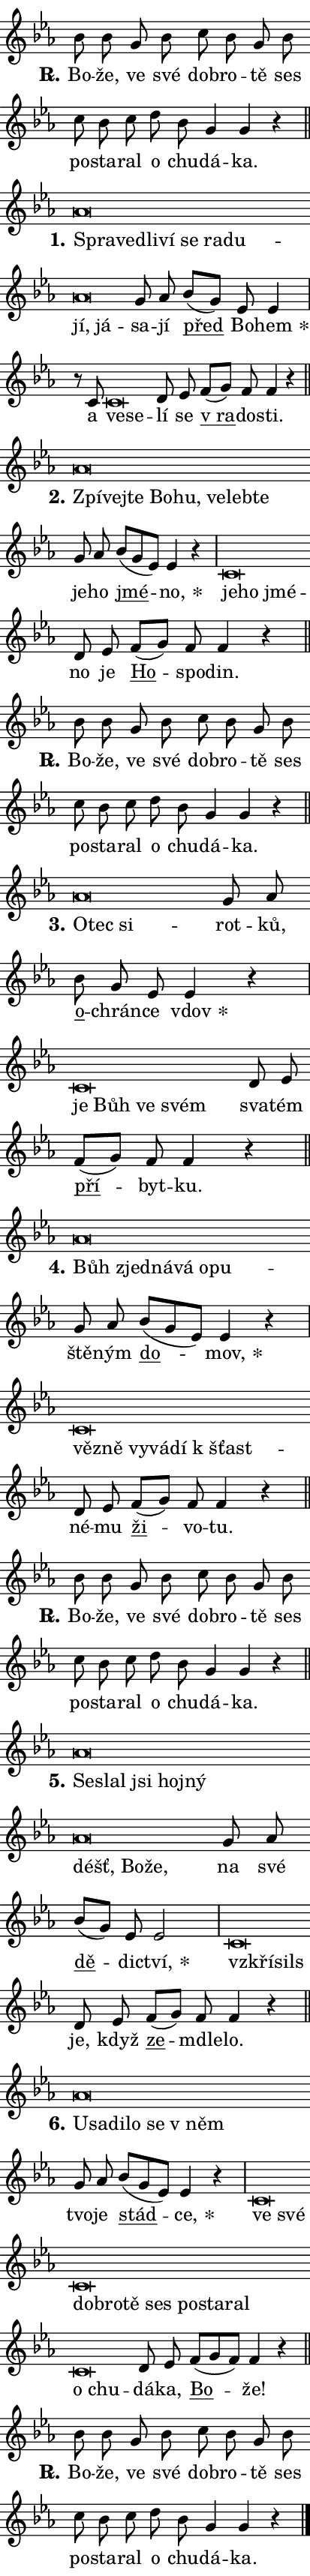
\version "2.22.1"
\header { tagline = "" }
\paper {
  indent = 0\cm
  top-margin = 0\cm
  right-margin = 0\cm
  bottom-margin = 0\cm
  left-margin = 0\cm
  paper-width = 7\cm
  page-breaking = #ly:one-page-breaking
  system-system-spacing.basic-distance = #11
  score-system-spacing.basic-distance = #11
  ragged-last = ##f
}


%% Author: Thomas Morley
%% https://lists.gnu.org/archive/html/lilypond-user/2020-05/msg00002.html
#(define (line-position grob)
"Returns position of @var[grob} in current system:
   @code{'start}, if at first time-step
   @code{'end}, if at last time-step
   @code{'middle} otherwise
"
  (let* ((col (ly:item-get-column grob))
         (ln (ly:grob-object col 'left-neighbor))
         (rn (ly:grob-object col 'right-neighbor))
         (col-to-check-left (if (ly:grob? ln) ln col))
         (col-to-check-right (if (ly:grob? rn) rn col))
         (break-dir-left
           (and
             (ly:grob-property col-to-check-left 'non-musical #f)
             (ly:item-break-dir col-to-check-left)))
         (break-dir-right
           (and
             (ly:grob-property col-to-check-right 'non-musical #f)
             (ly:item-break-dir col-to-check-right))))
        (cond ((eqv? 1 break-dir-left) 'start)
              ((eqv? -1 break-dir-right) 'end)
              (else 'middle))))

#(define (tranparent-at-line-position vctor)
  (lambda (grob)
  "Relying on @code{line-position} select the relevant enry from @var{vctor}.
Used to determine transparency,"
    (case (line-position grob)
      ((end) (not (vector-ref vctor 0)))
      ((middle) (not (vector-ref vctor 1)))
      ((start) (not (vector-ref vctor 2))))))

noteHeadBreakVisibility =
#(define-music-function (break-visibility)(vector?)
"Makes @code{NoteHead}s transparent relying on @var{break-visibility}"
#{
  \override NoteHead.transparent =
    #(tranparent-at-line-position break-visibility)
#})

#(define delete-ledgers-for-transparent-note-heads
  (lambda (grob)
    "Reads whether a @code{NoteHead} is transparent.
If so this @code{NoteHead} is removed from @code{'note-heads} from
@var{grob}, which is supposed to be @code{LedgerLineSpanner}.
As a result ledgers are not printed for this @code{NoteHead}"
    (let* ((nhds-array (ly:grob-object grob 'note-heads))
           (nhds-list
             (if (ly:grob-array? nhds-array)
                 (ly:grob-array->list nhds-array)
                 '()))
           ;; Relies on the transparent-property being done before
           ;; Staff.LedgerLineSpanner.after-line-breaking is executed.
           ;; This is fragile ...
           (to-keep
             (remove
               (lambda (nhd)
                 (ly:grob-property nhd 'transparent #f))
               nhds-list)))
      ;; TODO find a better method to iterate over grob-arrays, similiar
      ;; to filter/remove etc for lists
      ;; For now rebuilt from scratch
      (set! (ly:grob-object grob 'note-heads)  '())
      (for-each
        (lambda (nhd)
          (ly:pointer-group-interface::add-grob grob 'note-heads nhd))
        to-keep))))

hideNotes = {
  \noteHeadBreakVisibility #begin-of-line-visible
}
unHideNotes = {
  \noteHeadBreakVisibility #all-visible
}

% work-around for resetting accidentals
% https://lilypond.org/doc/v2.23/Documentation/notation/displaying-rhythms#unmetered-music
cadenzaMeasure = {
  \cadenzaOff
  \partial 1024 s1024
  \cadenzaOn
}

#(define-markup-command (accent layout props text) (markup?)
  "Underline accented syllable"
  (interpret-markup layout props
    #{\markup \override #'(offset . 4.3) \underline { #text }#}))

responsum = \markup \concat {
  "R" \hspace #-1.05 \path #0.1 #'((moveto 0 0.07) (lineto 0.9 0.8)) \hspace #0.05 "."
}

\layout {
    \context {
        \Staff
        \remove "Time_signature_engraver"
        \override LedgerLineSpanner.after-line-breaking = #delete-ledgers-for-transparent-note-heads
    }
    \context {
        \Voice {
            \override NoteHead.output-attributes = #'((class . "notehead"))
            \override Hairpin.height = #0.55
        }
    }
    \context {
        \Lyrics {
            \override StanzaNumber.output-attributes = #'((class . "stanzanumber"))
            \override LyricSpace.minimum-distance = #0.9
            \override LyricText.font-name = #"TeX Gyre Schola"
            \override LyricText.font-size = 1
            \override StanzaNumber.font-name = #"TeX Gyre Schola Bold"
            \override StanzaNumber.font-size = 1
        }
    }
}

% magnetic-lyrics.ily
%
%   written by
%     Jean Abou Samra <jean@abou-samra.fr>
%     Werner Lemberg <wl@gnu.org>
%
%   adapted by
%     Jiri Hon <jiri.hon@gmail.com>
%
% Version 2022-Apr-15

% https://www.mail-archive.com/lilypond-user@gnu.org/msg149350.html

#(define (Left_hyphen_pointer_engraver context)
   "Collect syllable-hyphen-syllable occurrences in lyrics and store
them in properties.  This engraver only looks to the left.  For
example, if the lyrics input is @code{foo -- bar}, it does the
following.

@itemize @bullet
@item
Set the @code{text} property of the @code{LyricHyphen} grob between
@q{foo} and @q{bar} to @code{foo}.

@item
Set the @code{left-hyphen} property of the @code{LyricText} grob with
text @q{foo} to the @code{LyricHyphen} grob between @q{foo} and
@q{bar}.
@end itemize

Use this auxiliary engraver in combination with the
@code{lyric-@/text::@/apply-@/magnetic-@/offset!} hook."
   (let ((hyphen #f)
         (text #f))
     (make-engraver
      (acknowledgers
       ((lyric-syllable-interface engraver grob source-engraver)
        (set! text grob)))
      (end-acknowledgers
       ((lyric-hyphen-interface engraver grob source-engraver)
        ;(when (not (grob::has-interface grob 'lyric-space-interface))
          (set! hyphen grob)));)
      ((stop-translation-timestep engraver)
       (when (and text hyphen)
         (ly:grob-set-object! text 'left-hyphen hyphen))
       (set! text #f)
       (set! hyphen #f)))))

#(define (lyric-text::apply-magnetic-offset! grob)
   "If the space between two syllables is less than the value in
property @code{LyricText@/.details@/.squash-threshold}, move the right
syllable to the left so that it gets concatenated with the left
syllable.

Use this function as a hook for
@code{LyricText@/.after-@/line-@/breaking} if the
@code{Left_@/hyphen_@/pointer_@/engraver} is active."
   (let ((hyphen (ly:grob-object grob 'left-hyphen #f)))
     (when hyphen
       (let ((left-text (ly:spanner-bound hyphen LEFT)))
         (when (grob::has-interface left-text 'lyric-syllable-interface)
           (let* ((common (ly:grob-common-refpoint grob left-text X))
                  (this-x-ext (ly:grob-extent grob common X))
                  (left-x-ext
                   (begin
                     ;; Trigger magnetism for left-text.
                     (ly:grob-property left-text 'after-line-breaking)
                     (ly:grob-extent left-text common X)))
                  ;; `delta` is the gap width between two syllables.
                  (delta (- (interval-start this-x-ext)
                            (interval-end left-x-ext)))
                  (details (ly:grob-property grob 'details))
                  (threshold (assoc-get 'squash-threshold details 0.2)))
             (when (< delta threshold)
               (let* (;; We have to manipulate the input text so that
                      ;; ligatures crossing syllable boundaries are not
                      ;; disabled.  For languages based on the Latin
                      ;; script this is essentially a beautification.
                      ;; However, for non-Western scripts it can be a
                      ;; necessity.
                      (lt (ly:grob-property left-text 'text))
                      (rt (ly:grob-property grob 'text))
                      (is-space (grob::has-interface hyphen 'lyric-space-interface))
                      (space (if is-space " " ""))
                      (space-markup (grob-interpret-markup grob " "))
                      (space-size (interval-length (ly:stencil-extent space-markup X)))
                      (extra-delta (if is-space space-size 0))
                      ;; Append new syllable.
                      (ltrt-space (if (and (string? lt) (string? rt))
                                (string-append lt space rt)
                                (make-concat-markup (list lt space rt))))
                      ;; Right-align `ltrt` to the right side.
                      (ltrt-space-markup (grob-interpret-markup
                               grob
                               (make-translate-markup
                                (cons (interval-length this-x-ext) 0)
                                (make-right-align-markup ltrt-space)))))
                 (begin
                   ;; Don't print `left-text`.
                   (ly:grob-set-property! left-text 'stencil #f)
                   ;; Set text and stencil (which holds all collected
                   ;; syllables so far) and shift it to the left.
                   (ly:grob-set-property! grob 'text ltrt-space)
                   (ly:grob-set-property! grob 'stencil ltrt-space-markup)
                   (ly:grob-translate-axis! grob (- (- delta extra-delta)) X))))))))))


#(define (lyric-hyphen::displace-bounds-first grob)
   ;; Make very sure this callback isn't triggered too early.
   (let ((left (ly:spanner-bound grob LEFT))
         (right (ly:spanner-bound grob RIGHT)))
     (ly:grob-property left 'after-line-breaking)
     (ly:grob-property right 'after-line-breaking)
     (ly:lyric-hyphen::print grob)))

squashThreshold = #0.4

\layout {
  \context {
    \Lyrics
    \consists #Left_hyphen_pointer_engraver
    \override LyricText.after-line-breaking =
      #lyric-text::apply-magnetic-offset!
    \override LyricHyphen.stencil = #lyric-hyphen::displace-bounds-first
    \override LyricText.details.squash-threshold = \squashThreshold
    \override LyricHyphen.minimum-distance = 0
    \override LyricHyphen.minimum-length = \squashThreshold
  }
}

squash = \override LyricText.details.squash-threshold = 9999
unSquash = \override LyricText.details.squash-threshold = \squashThreshold

left = \override LyricText.self-alignment-X = #LEFT
unLeft = \revert LyricText.self-alignment-X

starOffset = #(lambda (grob) 
                (let ((x_offset (ly:self-alignment-interface::aligned-on-x-parent grob)))
                  (if (= x_offset 0) 0 (+ x_offset 1.2))))

star = #(define-music-function (syllable)(string?)
"Append star separator at the end of a syllable"
#{
  \once \override LyricText.X-offset = #starOffset
  \lyricmode { \markup {
    #syllable
    \override #'((font-name . "TeX Gyre Schola Bold")) \hspace #0.2 \lower #0.65 \larger "*"
  } }
#})

starAccent = #(define-music-function (syllable)(string?)
"Append star separator at the end of a syllable and make accent"
#{
  \once \override LyricText.X-offset = #starOffset
  \lyricmode { \markup {
    \accent #syllable
    \override #'((font-name . "TeX Gyre Schola Bold")) \hspace #0.2 \lower #0.65 \larger "*"
  } }
#})

breath = #(define-music-function (syllable)(string?)
"Append breathing indicator at the end of a syllable"
#{
  \lyricmode { \markup { #syllable "+" } }
#})

optionalBreath = #(define-music-function (syllable)(string?)
"Append optional breathing indicator at the end of a syllable"
#{
  \lyricmode { \markup { #syllable "(+)" } }
#})


\score {
    <<
        \new Voice = "melody" { \cadenzaOn \key es \major \relative { bes'8 bes g bes c bes g bes \bar "" c bes c \bar "" d bes g4 g r \cadenzaMeasure \bar "||" \break }
\relative { as'\breve*1/16 \hideNotes \breve*1/16 \bar "" \breve*1/16 \bar "" \breve*1/16 \bar "" \breve*1/16 \bar "" \breve*1/16 \bar "" \breve*1/16 \bar "" \breve*1/16 \breve*1/16 \bar "" \unHideNotes g8 as \bar "" bes[( g)] es es4 \cadenzaMeasure \bar "|" r8 c8 c\breve*1/16 \hideNotes \breve*1/16 \bar "" \unHideNotes d8 es \bar "" f[( g)] f f4 r \cadenzaMeasure \bar "||" \break }
\relative { as'\breve*1/16 \hideNotes \breve*1/16 \bar "" \breve*1/16 \bar "" \breve*1/16 \bar "" \breve*1/16 \bar "" \breve*1/16 \bar "" \breve*1/16 \breve*1/16 \bar "" \unHideNotes g8 as \bar "" bes[( g es)] es4 r \cadenzaMeasure \bar "|" c\breve*1/16 \hideNotes \breve*1/16 \breve*1/16 \bar "" \unHideNotes d8 es \bar "" f[( g)] f f4 r \cadenzaMeasure \bar "||" \break }
\relative { bes'8 bes g bes c bes g bes \bar "" c bes c \bar "" d bes g4 g r \cadenzaMeasure \bar "||" \break }
\relative { as'\breve*1/16 \hideNotes \breve*1/16 \breve*1/16 \bar "" \unHideNotes g8 as \bar "" bes g es es4 r \cadenzaMeasure \bar "|" c\breve*1/16 \hideNotes \breve*1/16 \bar "" \breve*1/16 \breve*1/16 \bar "" \unHideNotes d8 es \bar "" f[( g)] f f4 r \cadenzaMeasure \bar "||" \break }
\relative { as'\breve*1/16 \hideNotes \breve*1/16 \bar "" \breve*1/16 \bar "" \breve*1/16 \bar "" \breve*1/16 \breve*1/16 \bar "" \unHideNotes g8 as \bar "" bes[( g es)] es4 r \cadenzaMeasure \bar "|" c\breve*1/16 \hideNotes \breve*1/16 \bar "" \breve*1/16 \bar "" \breve*1/16 \bar "" \breve*1/16 \breve*1/16 \bar "" \unHideNotes d8 es \bar "" f[( g)] f f4 r \cadenzaMeasure \bar "||" \break }
\relative { bes'8 bes g bes c bes g bes \bar "" c bes c \bar "" d bes g4 g r \cadenzaMeasure \bar "||" \break }
\relative { as'\breve*1/16 \hideNotes \breve*1/16 \bar "" \breve*1/16 \bar "" \breve*1/16 \bar "" \breve*1/16 \bar "" \breve*1/16 \bar "" \breve*1/16 \breve*1/16 \bar "" \unHideNotes g8 as \bar "" bes[( g)] es es2 \cadenzaMeasure \bar "|" c\breve*1/16 \hideNotes \breve*1/16 \bar "" \unHideNotes d8 es \bar "" f[( g)] f f4 r \cadenzaMeasure \bar "||" \break }
\relative { as'\breve*1/16 \hideNotes \breve*1/16 \bar "" \breve*1/16 \bar "" \breve*1/16 \bar "" \breve*1/16 \breve*1/16 \bar "" \unHideNotes g8 as \bar "" bes[( g es)] es4 r \cadenzaMeasure \bar "|" c\breve*1/16 \hideNotes \breve*1/16 \bar "" \breve*1/16 \bar "" \breve*1/16 \bar "" \breve*1/16 \bar "" \breve*1/16 \bar "" \breve*1/16 \bar "" \breve*1/16 \bar "" \breve*1/16 \bar "" \breve*1/16 \breve*1/16 \bar "" \unHideNotes d8 es \bar "" f[( g f)] f4 r \cadenzaMeasure \bar "||" \break }
\relative { bes'8 bes g bes c bes g bes \bar "" c bes c \bar "" d bes g4 g r \cadenzaMeasure \bar "||" \break } \bar "|." }
        \new Lyrics \lyricsto "melody" { \lyricmode { \set stanza = \responsum
Bo -- že, ve své dob -- ro -- tě ses po -- sta -- ral o chu -- dá -- ka.
\set stanza = "1."
\left Spra -- \squash ve -- dli -- ví se ra -- du -- jí, já -- \unLeft \unSquash sa -- jí \markup \accent před Bo -- \star hem a \left ve -- \squash se -- \unLeft \unSquash lí se \markup \accent "v ra" -- do -- sti.
\set stanza = "2."
\left Zpí -- \squash vej -- te Bo -- hu, ve -- leb -- te \unLeft \unSquash je -- ho \markup \accent jmé -- \star no, \left je -- \squash ho jmé -- \unLeft \unSquash no je \markup \accent Ho -- spo -- din.
\set stanza = \responsum
Bo -- že, ve své dob -- ro -- tě ses po -- sta -- ral o chu -- dá -- ka.
\set stanza = "3."
\left O -- \squash tec si -- \unLeft \unSquash rot -- ků, \markup \accent o -- chrán -- ce \star vdov \left je \squash Bůh ve svém \unLeft \unSquash sva -- tém \markup \accent pří -- byt -- ku.
\set stanza = "4."
\left Bůh \squash zjed -- ná -- vá o -- pu -- \unLeft \unSquash ště -- ným \markup \accent do -- \star mov, \left věz -- \squash ně vy -- vá -- dí "k šťast" -- \unLeft \unSquash né -- mu \markup \accent ži -- vo -- tu.
\set stanza = \responsum
Bo -- že, ve své dob -- ro -- tě ses po -- sta -- ral o chu -- dá -- ka.
\set stanza = "5."
\left Se -- \squash slal jsi hoj -- ný déšť, Bo -- že, \unLeft \unSquash na své \markup \accent dě -- dic -- \star tví, \left vzkří -- \squash sils \unLeft \unSquash je, když \markup \accent ze -- mdle -- lo.
\set stanza = "6."
\left U -- \squash sa -- di -- lo se "v něm" \unLeft \unSquash tvo -- je \markup \accent stád -- \star ce, \left ve \squash své dob -- ro -- tě ses po -- sta -- ral o chu -- \unLeft \unSquash dá -- ka, \markup \accent Bo -- že!
\set stanza = \responsum
Bo -- že, ve své dob -- ro -- tě ses po -- sta -- ral o chu -- dá -- ka. } }
    >>
    \layout {}
}
